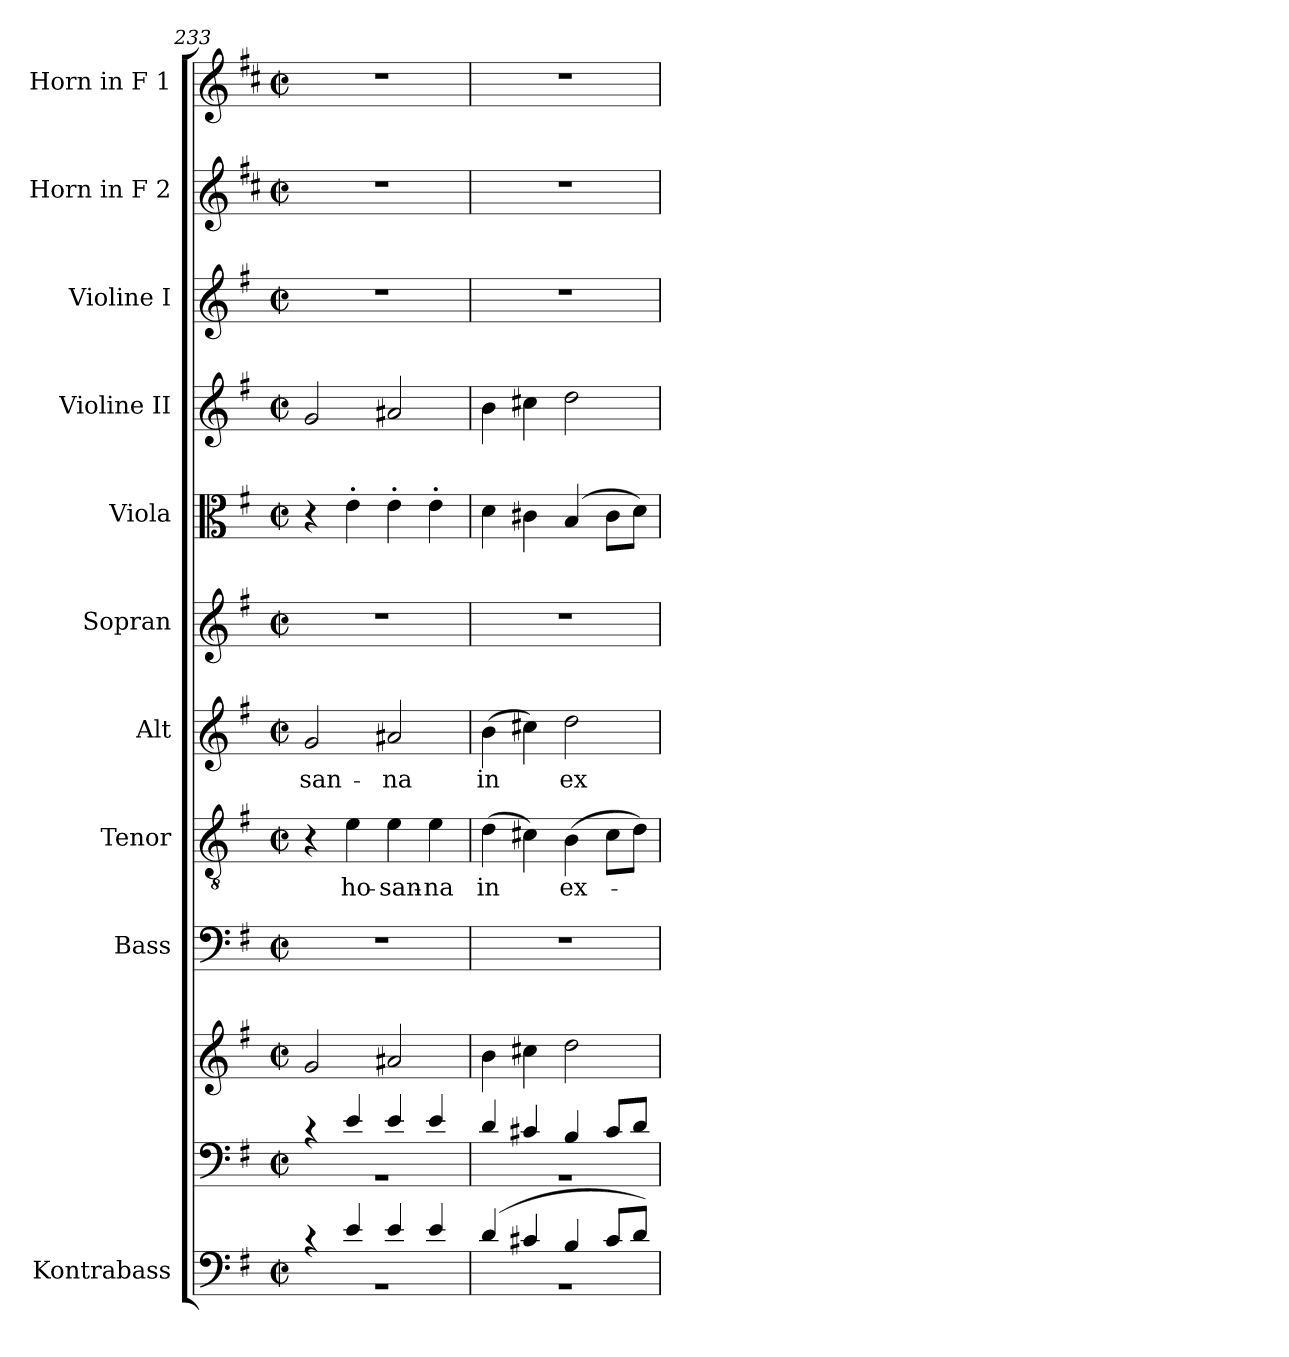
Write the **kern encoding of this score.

**kern	**kern	**kern	**kern	**kern	**text	**kern	**text	**kern	**kern	**kern	**kern	**kern	**kern
*part11	*part10	*part10	*part9	*part8	*part8	*part7	*part7	*part6	*part5	*part4	*part3	*part2	*part1
*staff12	*staff11	*staff10	*staff9	*staff8	*staff8	*staff7	*staff7	*staff6	*staff5	*staff4	*staff3	*staff2	*staff1
*I"Kontrabass	*	*	*I"Bass	*I"Tenor	*	*I"Alt	*	*I"Sopran	*I"Viola	*I"Violine II	*I"Violine I	*I"Horn in F 2	*I"Horn in F 1
*I'Kb.	*	*	*I'B.	*I'T.	*	*I'A.	*	*I'S.	*I'Vla.	*I'Vl. II	*I'Vl. I	*	*
*clefF4	*clefF4	*clefG2	*clefF4	*clefGv2	*	*clefG2	*	*clefG2	*clefC3	*clefG2	*clefG2	*clefG2	*clefG2
*ITrd7c12	*	*	*	*	*	*	*	*	*	*	*	*ITrd4c7	*ITrd4c7
*k[f#]	*k[f#]	*k[f#]	*k[f#]	*k[f#]	*	*k[f#]	*	*k[f#]	*k[f#]	*k[f#]	*k[f#]	*k[f#]	*k[f#]
*G:	*G:	*G:	*G:	*G:	*	*G:	*	*G:	*G:	*G:	*G:	*G:	*G:
*M2/2	*M2/2	*M2/2	*M2/2	*M2/2	*	*M2/2	*	*M2/2	*M2/2	*M2/2	*M2/2	*M2/2	*M2/2
*met(c|)	*met(c|)	*met(c|)	*met(c|)	*met(c|)	*	*met(c|)	*	*met(c|)	*met(c|)	*met(c|)	*met(c|)	*met(c|)	*met(c|)
=233	=233	=233	=233	=233	=233	=233	=233	=233	=233	=233	=233	=233	=233
*^	*^	*	*	*	*	*	*	*	*	*	*	*	*
!	!	!	!	!	!	!	!	!	!LO:LY:b	!	!	!	!	!	!
4rc	1rBB	4rc	1rBB	2g/	1r	4r	.	2g/	-san-	1r	4r	2g/	1r	1r	1r
!	!	!	!	!	!	!	!LO:LY:b	!	!	!	!	!	!	!	!
4E/	.	4e/	.	.	.	4e\	ho-	.	.	.	4e'>\	.	.	.	.
!	!	!	!	!	!	!	!LO:LY:b	!	!LO:LY:b	!	!	!	!	!	!
4E/	.	4e/	.	2a#X/	.	4e\	-san-	2a#X/	-na	.	4e'>\	2a#X/	.	.	.
!	!	!	!	!	!	!	!LO:LY:b	!	!	!	!	!	!	!	!
4E/	.	4e/	.	.	.	4e\	-na	.	.	.	4e'>\	.	.	.	.
=234	=234	=234	=234	=234	=234	=234	=234	=234	=234	=234	=234	=234	=234	=234	=234
!	!	!	!	!	!	!	!LO:LY:b	!	!LO:LY:b	!	!	!	!	!	!
(<4D/	1rBB	4d/	1rBB	4b\	1r	(>4d\	in	(>4b\	in	1r	4d\	4b\	1r	1r	1r
4C#X/	.	4c#X/	.	4cc#X\	.	4c#X\)	.	4cc#X\)	.	.	4c#X\	4cc#X\	.	.	.
!	!	!	!	!	!	!	!LO:LY:b	!	!LO:LY:b	!	!	!	!	!	!
4BB/	.	4B/	.	2dd\	.	(>4B\	ex-	2dd\	ex-	.	(4B/	2dd\	.	.	.
8C#/L	.	8c#/L	.	.	.	8c#\L	.	.	.	.	8c#\L	.	.	.	.
8D/J)	.	8d/J	.	.	.	8d\J)	.	.	.	.	8d\J)	.	.	.	.
*v	*v	*	*	*	*	*	*	*	*	*	*	*	*	*	*
*	*v	*v	*	*	*	*	*	*	*	*	*	*	*	*
=	=	=	=	=	=	=	=	=	=	=	=	=	=
*-	*-	*-	*-	*-	*-	*-	*-	*-	*-	*-	*-	*-	*-
